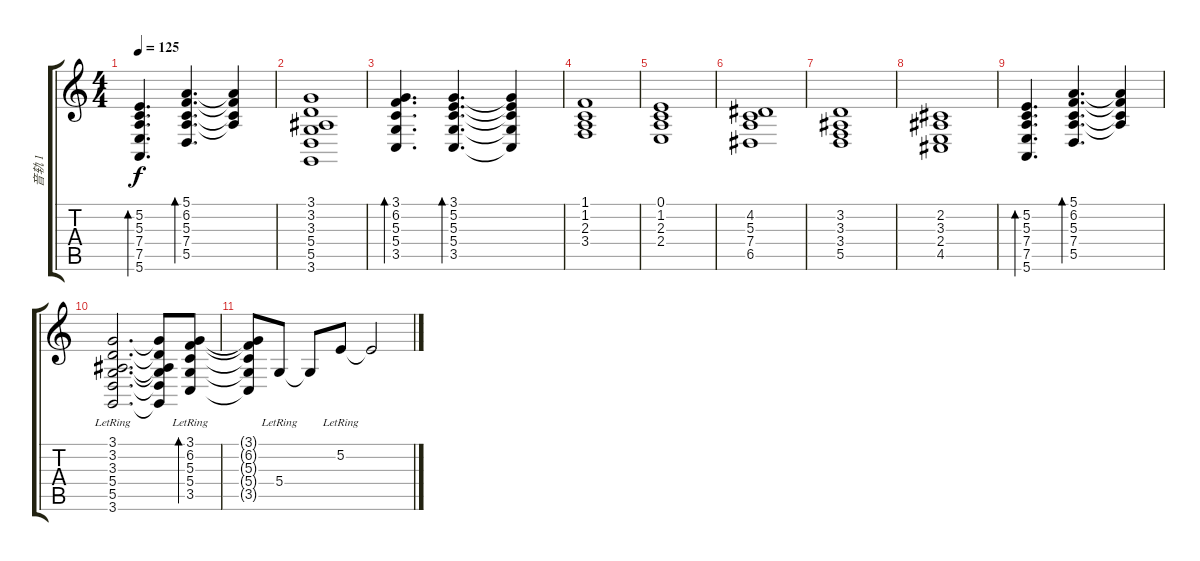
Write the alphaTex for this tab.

\track ("音轨 1" "音轨 1") {instrument electricgrandpiano}
\staff {score tabs}
\tuning (E4 B3 G3 D3 A2 E2) {hide}
\ts (4 4)
\tempo 125
\clef g2
\ks c
(5.2 5.3 7.4 7.5 5.6).4{d bd 240 dy f} (5.1 6.2 5.3 7.4 5.5).4{d bd 240} (5.1{t} 6.2{t} 5.3{t} 7.4{t}).4 |
(3.1 3.2 3.3 5.4 5.5 3.6).1 |
(3.1 6.2 5.3 5.4 3.5).4{d bd 240} (3.1 5.2 5.3 5.4 3.5).4{d bd 240} (3.1{t} 5.2{t} 5.3{t} 5.4{t} 3.5{t}).4 |
(1.1 1.2 2.3 3.4).1 |
(0.1 1.2 2.3 2.4).1 |
(4.2 5.3 7.4 6.5).1 |
(3.2 3.3 3.4 5.5).1 |
(2.2 3.3 2.4 4.5).1 |
(5.2 5.3 7.4 7.5 5.6).4{d bd 240} (5.1 6.2 5.3 7.4 5.5).4{d bd 240} (5.1{t} 6.2{t} 5.3{t} 7.4{t}).4 |
(3.1{lr} 3.2{lr} 3.3{lr} 5.4{lr} 5.5{lr} 3.6{lr}).2{d} (3.1{t} 3.2{t} 3.3{t} 5.4{t} 5.5{t} 3.6{t}).8 (3.1{lr} 6.2{lr} 5.3{lr} 5.4{lr} 3.5{lr}).8{bd 240} |
(3.1{t} 6.2{t} 5.3{t} 5.4{t} 3.5{t}).8 5.4{lr}.8 5.4{t}.8 5.2{lr}.8 5.2{t}.2
